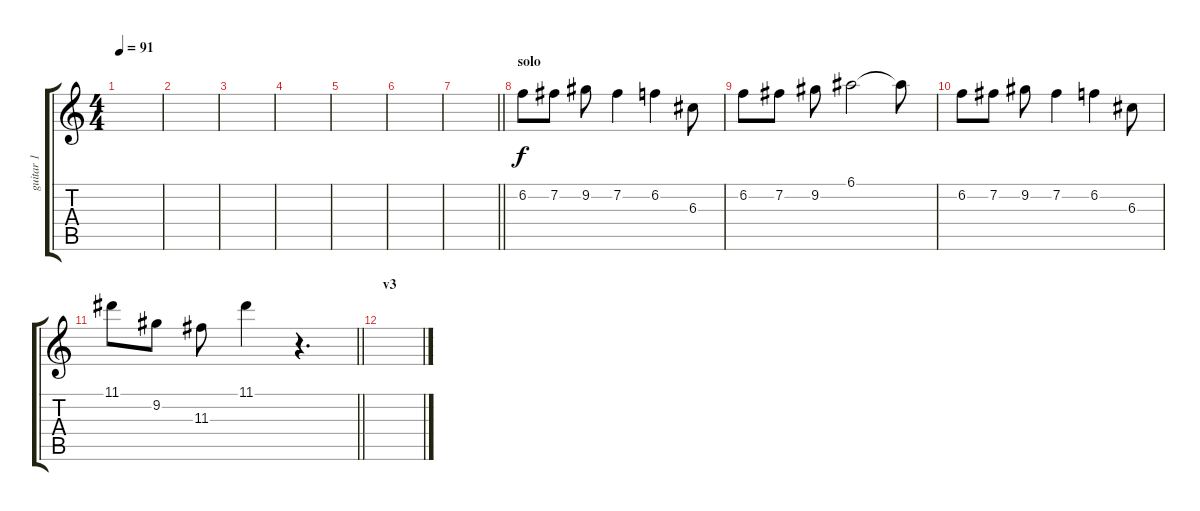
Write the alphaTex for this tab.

\track ("guitar 1" "guitar 1") {instrument electricguitarjazz}
\staff {score tabs}
\tuning (E4 B3 G3 D3 A2 E2) {hide}
\ts (4 4)
\tempo 91
\clef g2
\ks c
|
|
|
|
|
|
\barLineRight lightlight
|
\section ("" "solo")
6.2.8{instrument overdrivenguitar} 7.2.8 9.2.8 7.2.4 6.2.4 6.3.8 |
6.2.8 7.2.8 9.2.8 6.1.2 6.1{t}.8 |
6.2.8 7.2.8 9.2.8 7.2.4 6.2.4 6.3.8 |
\barLineRight lightlight
11.1.8 9.2.8 11.3.8 11.1.4 r.4{d} |
\section ("" "v3")
